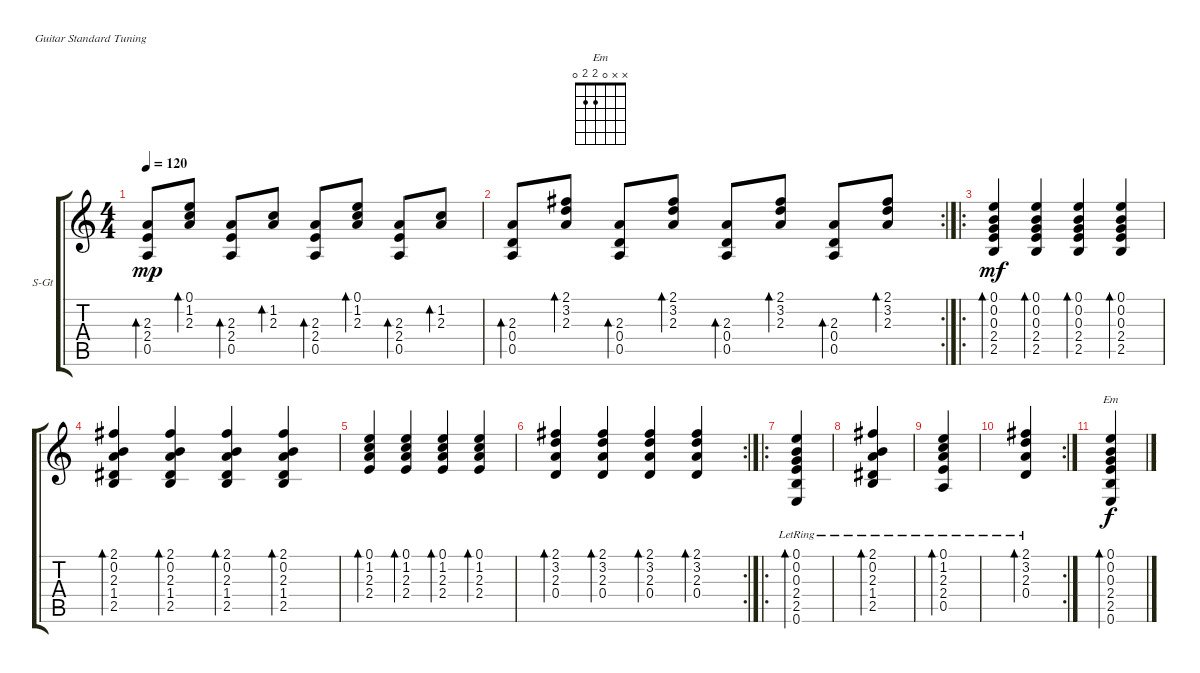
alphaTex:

\defaultSystemsLayout 4
\bracketExtendMode groupsimilarinstruments
\firstSystemTrackNameOrientation horizontal
\otherSystemsTrackNameOrientation horizontal
\track ("Steel Guitar" "S-Gt") {instrument acousticguitarsteel}
\staff {score tabs}
\tuning (E4 B3 G3 D3 A2 E2)
\chord ("Em" x x 0 2 2 0)
\ts (4 4)
\tempo 120
\clef g2
\ks c
(0.5 2.4 2.3).8{bd 30 dy mp} (2.3 1.2 0.1).8{bd 30} (0.5 2.4 2.3).8{bd 30} (2.3 1.2).8{bd 30} (0.5 2.4 2.3).8{bd 30} (2.3 1.2 0.1).8{bd 30} (0.5 2.4 2.3).8{bd 30} (2.3 1.2).8{bd 30} |
\rc 2
(0.4 2.3 0.5).8{bd 30} (2.3 3.2 2.1).8{bd 30} (0.4 2.3 0.5).8{bd 30} (2.3 3.2 2.1).8{bd 30} (0.4 2.3 0.5).8{bd 30} (2.3 3.2 2.1).8{bd 30} (0.4 2.3 0.5).8{bd 30} (2.3 3.2 2.1).8{bd 30} |
\ro
(2.5 2.4 0.3 0.2 0.1).4{bd 30 dy mf} (2.5 2.4 0.3 0.2 0.1).4{bd 30} (2.5 2.4 0.3 0.2 0.1).4{bd 30} (2.5 2.4 0.3 0.2 0.1).4{bd 30} |
(2.5 1.4 2.3 0.2 2.1).4{bd 30} (2.5 1.4 2.3 0.2 2.1).4{bd 30} (2.5 1.4 2.3 0.2 2.1).4{bd 30} (2.5 1.4 2.3 0.2 2.1).4{bd 30} |
(2.4 2.3 1.2 0.1).4{bd 30} (2.4 2.3 1.2 0.1).4{bd 30} (2.4 2.3 1.2 0.1).4{bd 30} (2.4 2.3 1.2 0.1).4{bd 30} |
\rc 2
(0.4 2.3 3.2 2.1).4{bd 30} (0.4 2.3 3.2 2.1).4{bd 30} (0.4 2.3 3.2 2.1).4{bd 30} (0.4 2.3 3.2 2.1).4{bd 30} |
\ro
(0.6{lr} 2.5{lr} 2.4{lr} 0.3{lr} 0.2{lr} 0.1{lr}).4{bd 119} |
(2.5{lr} 1.4{lr} 2.3{lr} 0.2{lr} 2.1{lr}).4{bd 118} |
(0.5{lr} 2.4{lr} 2.3{lr} 1.2{lr} 0.1{lr}).4{bd 116} |
\rc 2
(0.4{lr} 2.3{lr} 3.2{lr} 2.1{lr}).4{bd 115} |
(0.6 2.5 2.4 0.3 0.2 0.1).4{bd 30 ch "Em" dy f}
